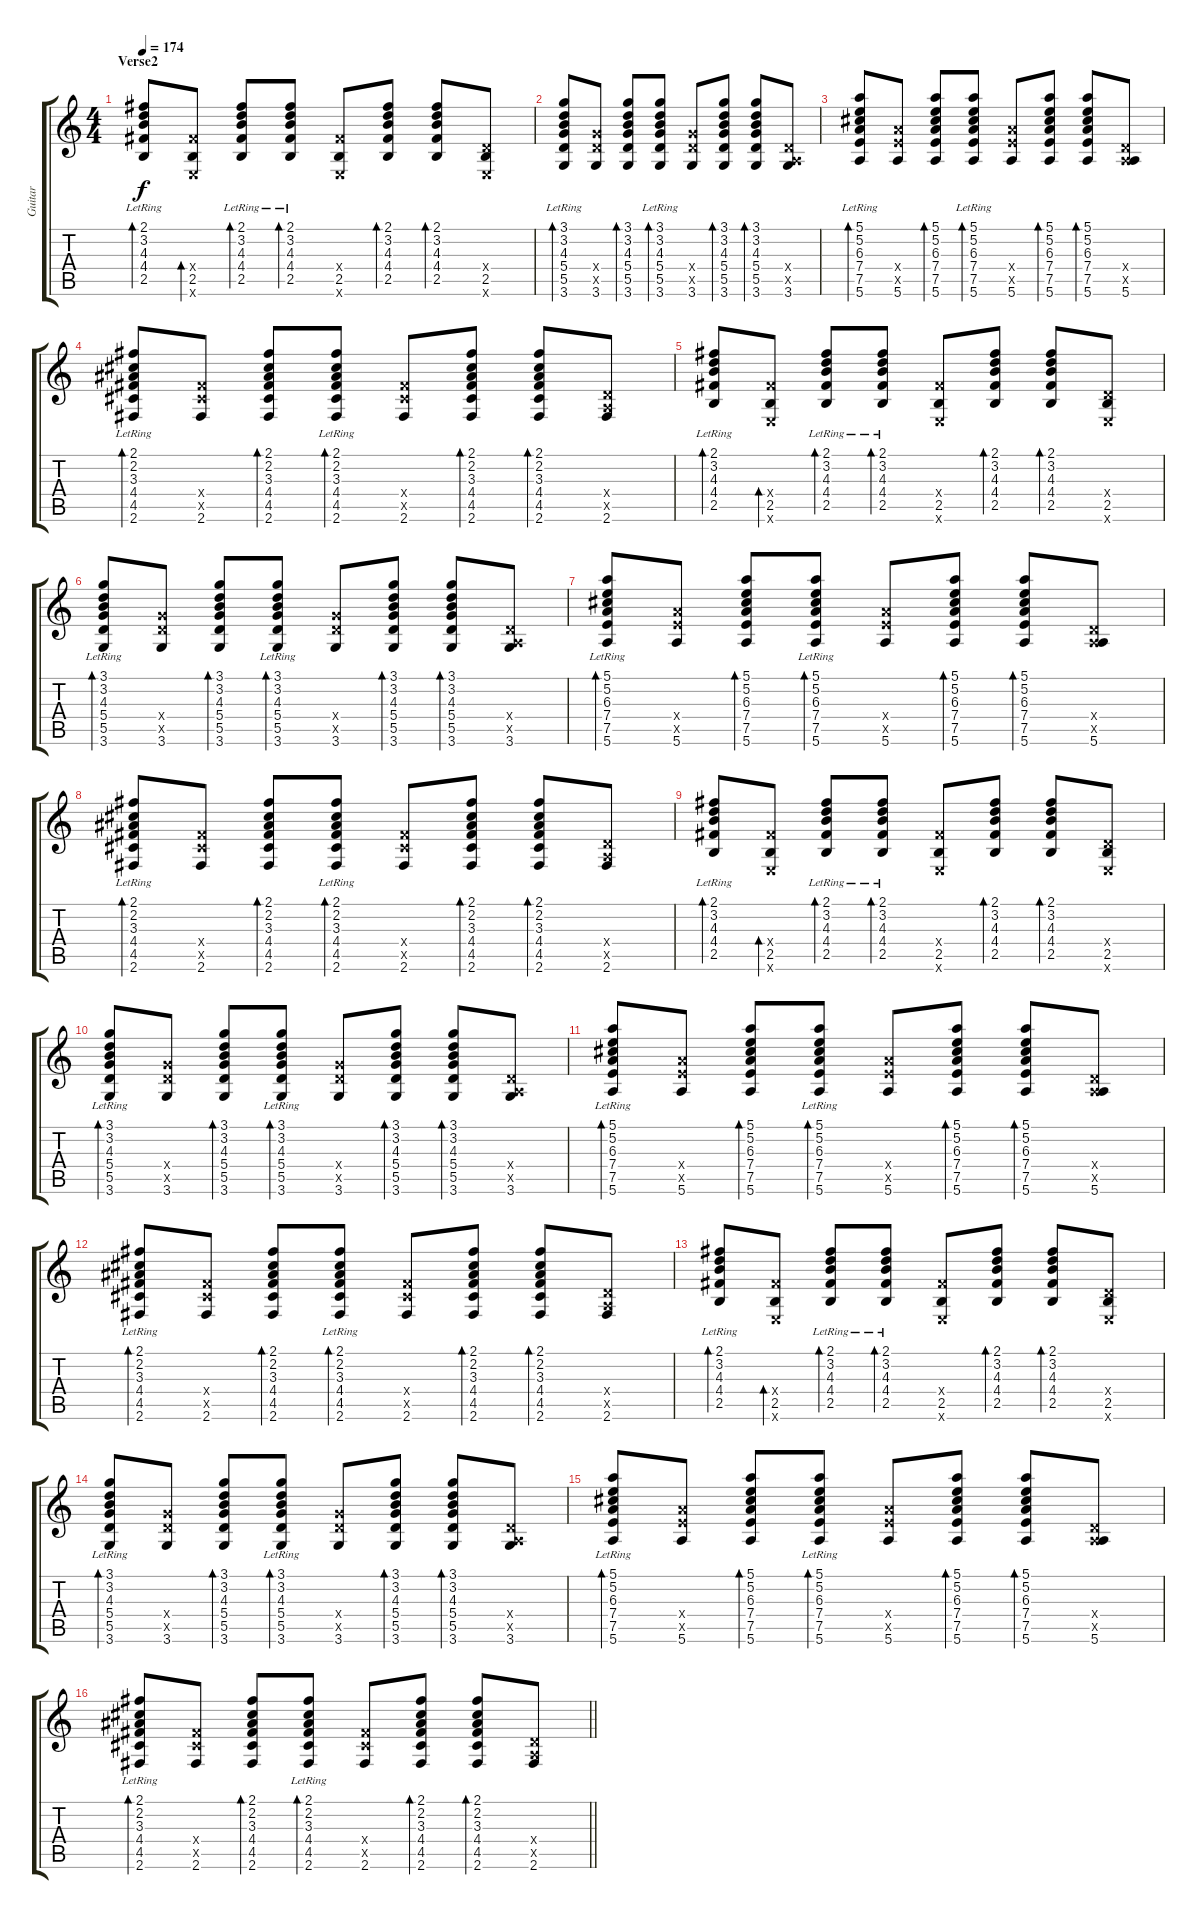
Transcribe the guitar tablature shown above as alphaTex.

\track ("Guitar" "Guitar") {instrument overdrivenguitar}
\staff {score tabs}
\tuning (E4 B3 G3 D3 A2 E2) {hide}
\ts (4 4)
\section ("" "Verse2")
\tempo 174
\clef g2
\ks c
(2.1{lr} 3.2{lr} 4.3{lr} 4.4{lr} 2.5{lr}).8{bd 60 dy f volume 4} (4.4{x} 2.5 0.6{x}).8{bd 60} (2.1{lr} 3.2{lr} 4.3{lr} 4.4{lr} 2.5{lr}).8{bd 60} (2.1{lr} 3.2{lr} 4.3{lr} 4.4{lr} 2.5{lr}).8{bd 60} (4.4{x} 2.5 0.6{x}).8 (2.1 3.2 4.3 4.4 2.5).8{bd 60} (2.1 3.2 4.3 4.4 2.5).8{bd 60} (0.4{x} 2.5 0.6{x}).8 |
(3.1{lr} 3.2{lr} 4.3{lr} 5.4{lr} 5.5{lr} 3.6{lr}).8{bd 60} (5.4{x} 5.5{x} 3.6).8 (3.1 3.2 4.3 5.4 5.5 3.6).8{bd 60} (3.1{lr} 3.2{lr} 4.3{lr} 5.4{lr} 5.5{lr} 3.6).8{bd 60} (5.4{x} 5.5{x} 3.6).8 (3.1 3.2 4.3 5.4 5.5 3.6).8{bd 60} (3.1 3.2 4.3 5.4 5.5 3.6).8{bd 60} (0.4{x} 0.5{x} 3.6).8 |
(5.1{lr} 5.2{lr} 6.3{lr} 7.4{lr} 7.5{lr} 5.6{lr}).8{bd 60} (7.4{x} 7.5{x} 5.6).8 (5.1 5.2 6.3 7.4 7.5 5.6).8{bd 60} (5.1{lr} 5.2{lr} 6.3{lr} 7.4{lr} 7.5{lr} 5.6{lr}).8{bd 60} (7.4{x} 7.5{x} 5.6).8 (5.1 5.2 6.3 7.4 7.5 5.6).8{bd 60} (5.1 5.2 6.3 7.4 7.5 5.6).8{bd 60} (0.4{x} 0.5{x} 5.6).8 |
(2.1{lr} 2.2{lr} 3.3{lr} 4.4{lr} 4.5{lr} 2.6{lr}).8{bd 60} (4.4{x} 4.5{x} 2.6).8 (2.1 2.2 3.3 4.4 4.5 2.6).8{bd 60} (2.1{lr} 2.2{lr} 3.3{lr} 4.4{lr} 4.5{lr} 2.6{lr}).8{bd 60} (4.4{x} 4.5{x} 2.6).8 (2.1 2.2 3.3 4.4 4.5 2.6).8{bd 60} (2.1 2.2 3.3 4.4 4.5 2.6).8{bd 60} (0.4{x} 0.5{x} 2.6).8 |
(2.1{lr} 3.2{lr} 4.3{lr} 4.4{lr} 2.5{lr}).8{bd 60} (4.4{x} 2.5 0.6{x}).8{bd 60} (2.1{lr} 3.2{lr} 4.3{lr} 4.4{lr} 2.5{lr}).8{bd 60} (2.1{lr} 3.2{lr} 4.3{lr} 4.4{lr} 2.5{lr}).8{bd 60} (4.4{x} 2.5 0.6{x}).8 (2.1 3.2 4.3 4.4 2.5).8{bd 60} (2.1 3.2 4.3 4.4 2.5).8{bd 60} (0.4{x} 2.5 0.6{x}).8 |
(3.1{lr} 3.2{lr} 4.3{lr} 5.4{lr} 5.5{lr} 3.6{lr}).8{bd 60} (5.4{x} 5.5{x} 3.6).8 (3.1 3.2 4.3 5.4 5.5 3.6).8{bd 60} (3.1{lr} 3.2{lr} 4.3{lr} 5.4{lr} 5.5{lr} 3.6).8{bd 60} (5.4{x} 5.5{x} 3.6).8 (3.1 3.2 4.3 5.4 5.5 3.6).8{bd 60} (3.1 3.2 4.3 5.4 5.5 3.6).8{bd 60} (0.4{x} 0.5{x} 3.6).8 |
(5.1{lr} 5.2{lr} 6.3{lr} 7.4{lr} 7.5{lr} 5.6{lr}).8{bd 60} (7.4{x} 7.5{x} 5.6).8 (5.1 5.2 6.3 7.4 7.5 5.6).8{bd 60} (5.1{lr} 5.2{lr} 6.3{lr} 7.4{lr} 7.5{lr} 5.6{lr}).8{bd 60} (7.4{x} 7.5{x} 5.6).8 (5.1 5.2 6.3 7.4 7.5 5.6).8{bd 60} (5.1 5.2 6.3 7.4 7.5 5.6).8{bd 60} (0.4{x} 0.5{x} 5.6).8 |
(2.1{lr} 2.2{lr} 3.3{lr} 4.4{lr} 4.5{lr} 2.6{lr}).8{bd 60} (4.4{x} 4.5{x} 2.6).8 (2.1 2.2 3.3 4.4 4.5 2.6).8{bd 60} (2.1{lr} 2.2{lr} 3.3{lr} 4.4{lr} 4.5{lr} 2.6{lr}).8{bd 60} (4.4{x} 4.5{x} 2.6).8 (2.1 2.2 3.3 4.4 4.5 2.6).8{bd 60} (2.1 2.2 3.3 4.4 4.5 2.6).8{bd 60} (0.4{x} 0.5{x} 2.6).8 |
(2.1{lr} 3.2{lr} 4.3{lr} 4.4{lr} 2.5{lr}).8{bd 60} (4.4{x} 2.5 0.6{x}).8{bd 60} (2.1{lr} 3.2{lr} 4.3{lr} 4.4{lr} 2.5{lr}).8{bd 60} (2.1{lr} 3.2{lr} 4.3{lr} 4.4{lr} 2.5{lr}).8{bd 60} (4.4{x} 2.5 0.6{x}).8 (2.1 3.2 4.3 4.4 2.5).8{bd 60} (2.1 3.2 4.3 4.4 2.5).8{bd 60} (0.4{x} 2.5 0.6{x}).8 |
(3.1{lr} 3.2{lr} 4.3{lr} 5.4{lr} 5.5{lr} 3.6{lr}).8{bd 60} (5.4{x} 5.5{x} 3.6).8 (3.1 3.2 4.3 5.4 5.5 3.6).8{bd 60} (3.1{lr} 3.2{lr} 4.3{lr} 5.4{lr} 5.5{lr} 3.6).8{bd 60} (5.4{x} 5.5{x} 3.6).8 (3.1 3.2 4.3 5.4 5.5 3.6).8{bd 60} (3.1 3.2 4.3 5.4 5.5 3.6).8{bd 60} (0.4{x} 0.5{x} 3.6).8 |
(5.1{lr} 5.2{lr} 6.3{lr} 7.4{lr} 7.5{lr} 5.6{lr}).8{bd 60} (7.4{x} 7.5{x} 5.6).8 (5.1 5.2 6.3 7.4 7.5 5.6).8{bd 60} (5.1{lr} 5.2{lr} 6.3{lr} 7.4{lr} 7.5{lr} 5.6{lr}).8{bd 60} (7.4{x} 7.5{x} 5.6).8 (5.1 5.2 6.3 7.4 7.5 5.6).8{bd 60} (5.1 5.2 6.3 7.4 7.5 5.6).8{bd 60} (0.4{x} 0.5{x} 5.6).8 |
(2.1{lr} 2.2{lr} 3.3{lr} 4.4{lr} 4.5{lr} 2.6{lr}).8{bd 60} (4.4{x} 4.5{x} 2.6).8 (2.1 2.2 3.3 4.4 4.5 2.6).8{bd 60} (2.1{lr} 2.2{lr} 3.3{lr} 4.4{lr} 4.5{lr} 2.6{lr}).8{bd 60} (4.4{x} 4.5{x} 2.6).8 (2.1 2.2 3.3 4.4 4.5 2.6).8{bd 60} (2.1 2.2 3.3 4.4 4.5 2.6).8{bd 60} (0.4{x} 0.5{x} 2.6).8 |
(2.1{lr} 3.2{lr} 4.3{lr} 4.4{lr} 2.5{lr}).8{bd 60} (4.4{x} 2.5 0.6{x}).8{bd 60} (2.1{lr} 3.2{lr} 4.3{lr} 4.4{lr} 2.5{lr}).8{bd 60} (2.1{lr} 3.2{lr} 4.3{lr} 4.4{lr} 2.5{lr}).8{bd 60} (4.4{x} 2.5 0.6{x}).8 (2.1 3.2 4.3 4.4 2.5).8{bd 60} (2.1 3.2 4.3 4.4 2.5).8{bd 60} (0.4{x} 2.5 0.6{x}).8 |
(3.1{lr} 3.2{lr} 4.3{lr} 5.4{lr} 5.5{lr} 3.6{lr}).8{bd 60} (5.4{x} 5.5{x} 3.6).8 (3.1 3.2 4.3 5.4 5.5 3.6).8{bd 60} (3.1{lr} 3.2{lr} 4.3{lr} 5.4{lr} 5.5{lr} 3.6).8{bd 60} (5.4{x} 5.5{x} 3.6).8 (3.1 3.2 4.3 5.4 5.5 3.6).8{bd 60} (3.1 3.2 4.3 5.4 5.5 3.6).8{bd 60} (0.4{x} 0.5{x} 3.6).8 |
(5.1{lr} 5.2{lr} 6.3{lr} 7.4{lr} 7.5{lr} 5.6{lr}).8{bd 60} (7.4{x} 7.5{x} 5.6).8 (5.1 5.2 6.3 7.4 7.5 5.6).8{bd 60} (5.1{lr} 5.2{lr} 6.3{lr} 7.4{lr} 7.5{lr} 5.6{lr}).8{bd 60} (7.4{x} 7.5{x} 5.6).8 (5.1 5.2 6.3 7.4 7.5 5.6).8{bd 60} (5.1 5.2 6.3 7.4 7.5 5.6).8{bd 60} (0.4{x} 0.5{x} 5.6).8 |
\barLineRight lightlight
(2.1{lr} 2.2{lr} 3.3{lr} 4.4{lr} 4.5{lr} 2.6{lr}).8{bd 60} (4.4{x} 4.5{x} 2.6).8 (2.1 2.2 3.3 4.4 4.5 2.6).8{bd 60} (2.1{lr} 2.2{lr} 3.3{lr} 4.4{lr} 4.5{lr} 2.6{lr}).8{bd 60} (4.4{x} 4.5{x} 2.6).8 (2.1 2.2 3.3 4.4 4.5 2.6).8{bd 60} (2.1 2.2 3.3 4.4 4.5 2.6).8{bd 60} (0.4{x} 0.5{x} 2.6).8
